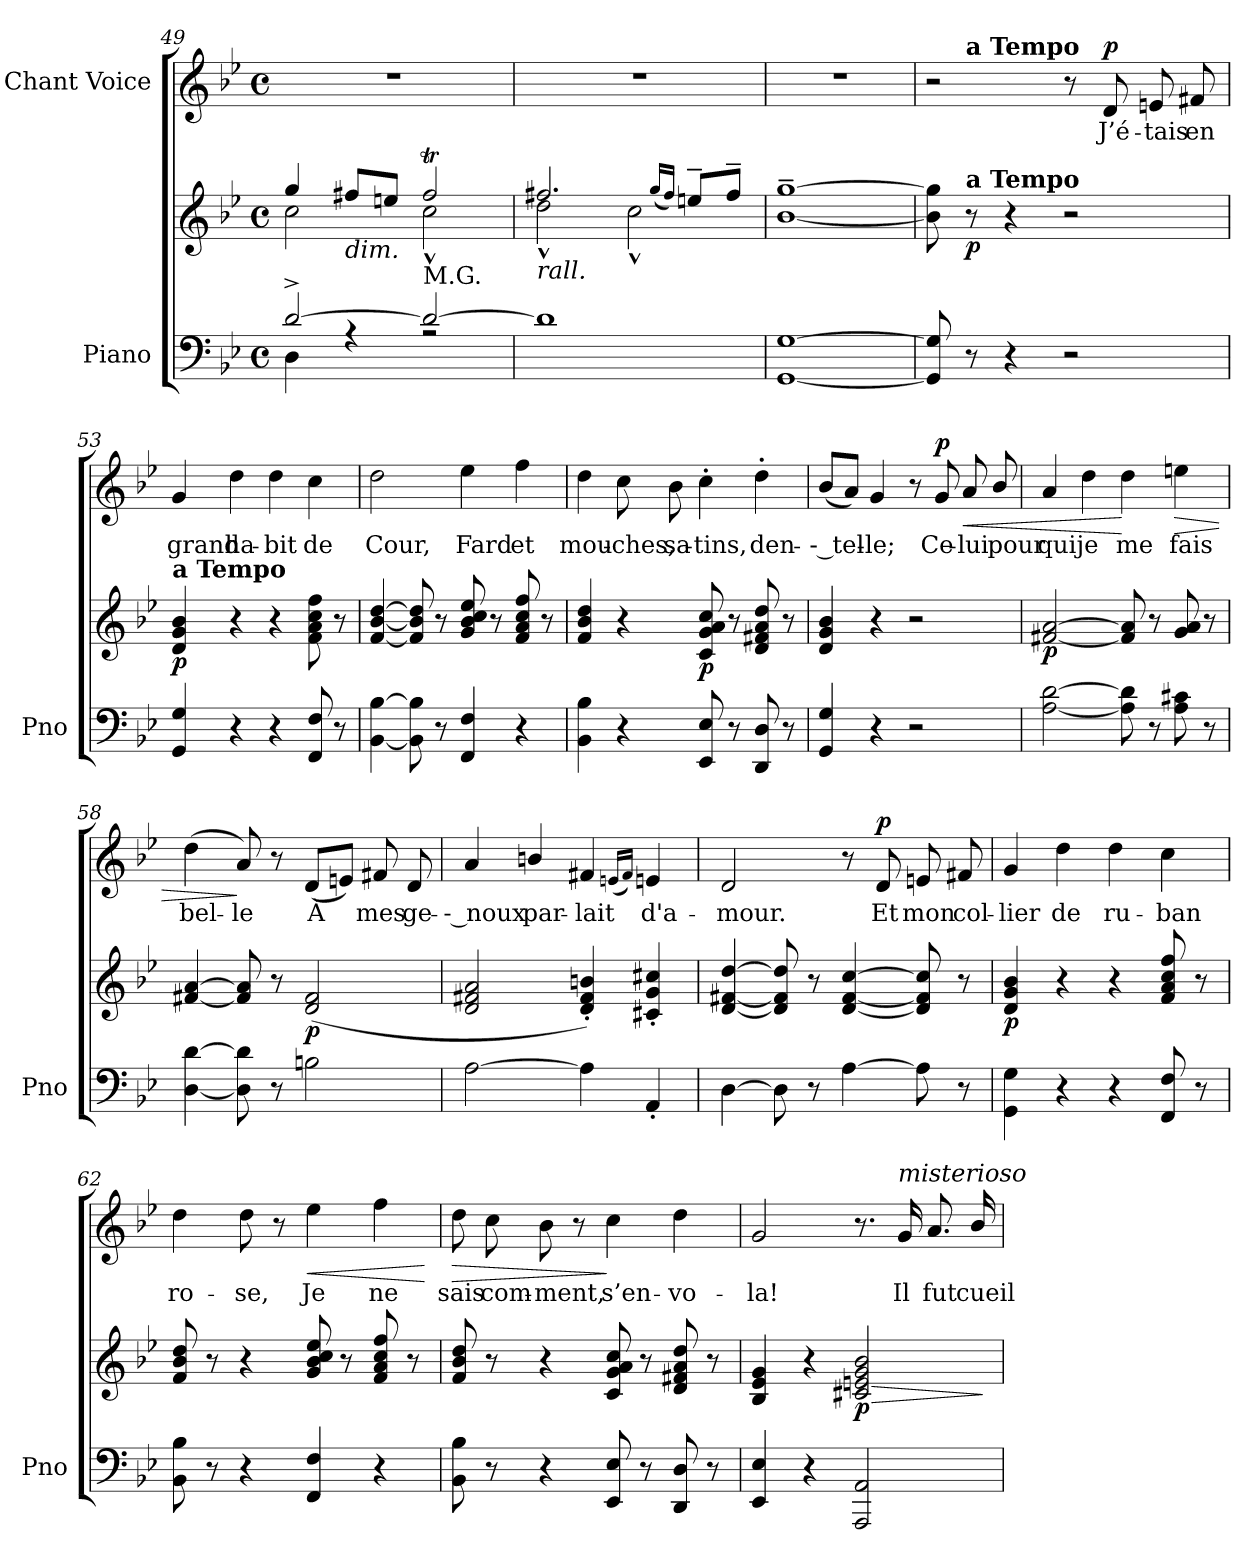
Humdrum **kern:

**kern	**kern	**dynam	**kern	**text	**dynam
*part2	*part2	*part2	*part1	*part1	*part1
*staff3	*staff2	*staff2/3	*staff1	*staff1	*staff1
*I"Piano	*	*	*I"Chant Voice	*	*
*I'Pno	*	*	*	*	*
!!LO:LB:g=z
*clefF4	*clefG2	*	*clefG2	*	*
*k[b-e-]	*k[b-e-]	*	*k[b-e-]	*	*
*M4/4	*M4/4	*	*M4/4	*	*
*met(c)	*met(c)	*	*met(c)	*	*
=49	=49	=49	=49	=49	=49
*^	*^	*	*^	*	*
[2d^/	4D\	4gg/	2cc\	.	1r	2ryy	.	.
!	!	!LO:TX:b:i:t=dim.	!	!	!	!	!	!
.	4rA	8ff#X/L	.	.	.	.	.	.
.	.	8een/J	.	.	.	.	.	.
*	*	*	*	*	*MM132	*	*	*
!	!	!LO:TX:b:t=M.G.	!	!	!	!	!	!
2d/_	2rA	2ff#t/	2cc^^\	.	.	2ryy	.	.
*v	*v	*	*	*	*v	*v	*	*
=50	=50	=50	=50	=50	=50	=50
*	*	*	*	*MM128	*	*
*^	*	*	*	*^	*	*
!	!	!LO:TX:b:i:t=rall.	!	!	!	!	!	!
*v	*v	*	*	*	*	*^	*	*
1d]	2.ff#X/	2ddTTT^^\	.	1r	2ryy	2.ryy	.	.
*	*	*	*	*MM114	*	*	*	*
.	.	2cc^^\	.	.	2ryy	.	.	.
*	*	*	*	*MM100	*	*	*	*
.	(>16qgg/LL	.	.	.	.	.	.	.
.	16qff#/JJ)	.	.	.	.	.	.	.
.	8een~/L	.	.	.	.	4ryy	.	.
.	8ff#~/J	.	.	.	.	.	.	.
*	*v	*v	*	*	*	*	*	*
*	*	*	*v	*v	*v	*	*
=51	=51	=51	=51	=51	=51
[1GG [1G	[1b-~ [1gg~	.	1r	.	.
=52	=52	=52	=52	=52	=52
*	*	*	*^	*	*
8GG/] 8G/]	8b-\] 8gg\]	.	2r	8ryy	.	.
!	!	!	!	!LO:TX:a:B:t=a Tempo	!	!
!	!LO:TX:a:B:t=a Tempo	!	!	!	!	!
!	!	!LO:DY:b	!	!	!	!
8r	8r	p	.	2..ryy	.	.
4r	4r	.	.	.	.	.
2r	2r	.	8r	.	.	.
!	!	!	!	!	!LO:LY:b	!LO:DY:a
.	.	.	8d/	.	J’é-	p
!	!	!	!	!	!LO:LY:b	!
.	.	.	8en/	.	-tais	.
!	!	!	!	!	!LO:LY:b	!
.	.	.	8f#X/	.	en	.
!!LO:LB:g=z
=53	=53	=53	=53	=53	=53	=53
!	!LO:TX:a:B:t=a Tempo	!	!	!	!	!
!	!	!LO:DY:b	!	!	!LO:LY:b	!
*	*	*	*v	*v	*	*
4GG/ 4G/	4d/ 4g/ 4b-/	p	4g/	grand	.
!	!	!	!	!LO:LY:b	!
4r	4r	.	4dd\	ha-	.
!	!	!	!	!LO:LY:b	!
4r	4r	.	4dd\	-bit	.
!	!	!	!	!LO:LY:b	!
8FF/ 8F/	8f\ 8a\ 8cc\ 8ff\	.	4cc\	de	.
8r	8r	.	.	.	.
=54	=54	=54	=54	=54	=54
!	!	!	!	!LO:LY:b	!
[4BB-\ [4B-\	[4f/ [4b-/ [4dd/	.	2dd\	Cour,	.
8BB-\] 8B-\]	8f/] 8b-/] 8dd/]	.	.	.	.
8r	8r	.	.	.	.
!	!	!LO:DY:b	!	!LO:LY:b	!
!	!	!LO:DY:n=1:b	!	!	!LO:DY:a
!	!	!	!	!	!LO:DY:n=1:a
4FF/ 4F/	8g/ 8b-/ 8cc/ 8ee-/	other-dynamics f	4ee-\	Fard	other-dynamics f
.	8r	.	.	.	.
!	!	!	!	!LO:LY:b	!
4r	8f/ 8a/ 8cc/ 8ff/	.	4ff\	et	.
.	8r	.	.	.	.
=55	=55	=55	=55	=55	=55
!	!	!	!	!LO:LY:b	!
4BB-\ 4B-\	4f/ 4b-/ 4dd/	.	4dd\	mou-	.
!	!	!	!	!LO:LY:b	!
4r	4r	.	8cc\	-ches,	.
!	!	!	!	!LO:LY:b	!
.	.	.	8b-\	sa-	.
!	!	!LO:DY:b	!	!LO:LY:b	!
8EE-/ 8E-/	8c/ 8g/ 8a/ 8cc/	p	4cc'\	-tins,	.
8r	8r	.	.	.	.
!	!	!	!	!LO:LY:b	!
8DD/ 8D/	8d/ 8f#X/ 8a/ 8dd/	.	4dd'\	den-	.
8r	8r	.	.	.	.
!!LO:PB:g=z
=56	=56	=56	=56	=56	=56
!	!	!	!	!LO:LY:b	!
4GG/ 4G/	4d/ 4g/ 4b-/	.	(<8b-/L	-- tel-	.
.	.	.	8a/J)	.	.
!	!	!	!	!LO:LY:b	!
4r	4r	.	4g/	-le;	.
2r	2r	.	8r	.	.
!	!	!	!	!LO:LY:b	!LO:DY:a
.	.	.	8g/	Ce-	p
!	!	!	!	!LO:LY:b	!LO:HP:b
.	.	.	8a/	-lui	<
!	!	!	!	!LO:LY:b	!
.	.	.	8b-/	pour	.
=57	=57	=57	=57	=57	=57
!	!	!LO:DY:b	!	!LO:LY:b	!
[2A\ [2d\	[2f#X/ [2a/	p	4a/	qui	.
!	!	!	!	!LO:LY:b	!
.	.	.	4dd\	je	.
!	!	!	!	!LO:LY:b	!
8A\] 8d\]	8f#/] 8a/]	.	4dd\	me	[
8r	8r	.	.	.	.
!	!	!	!	!LO:LY:b	!LO:HP:b
8A\ 8c#X\	8g/ 8a/	.	4een\	fais	>
8r	8r	.	.	.	.
=58	=58	=58	=58	=58	=58
!	!	!	!	!LO:LY:b	!
[4D\ [4d\	[4f#X/ [4a/	.	(>4dd\	bel-	.
!	!	!	!	!LO:LY:b	!
8D\] 8d\]	8f#/] 8a/]	.	8a/)	-le	]
8r	8r	.	8r	.	.
!	!	!LO:DY:b	!	!LO:LY:b	!
2Bn\	(>2d/ 2f#/	p	(<8d/L	À	.
.	.	.	8en/J)	.	.
!	!	!	!	!LO:LY:b	!
.	.	.	8f#X/	mes	.
!	!	!	!	!LO:LY:b	!
.	.	.	8d/	ge-	.
!!LO:LB:g=z
=59	=59	=59	=59	=59	=59
!	!	!	!	!LO:LY:b	!
[2A\	2d/ 2f#X/ 2a/	.	4a/	-- noux	.
!	!	!	!	!LO:LY:b	!
.	.	.	4bn/	par-	.
!	!	!	!	!LO:LY:b	!
4A\]	4d/' 4f#/' 4bn/')	.	4f#X/	-lait	.
.	.	.	(<16qen/LL	.	.
.	.	.	16qf#/JJ)	.	.
!	!	!	!	!LO:LY:b	!
4AA'/	4c#X/' 4g/' 4cc#X/'	.	4e/	d'a-	.
=60	=60	=60	=60	=60	=60
!	!	!	!	!LO:LY:b	!
[4D\	[4d/ [4f#X/ [4dd/	.	2d/	-mour.	.
8D\]	8d/] 8f#/] 8dd/]	.	.	.	.
8r	8r	.	.	.	.
[4A\	[4d/ [4f#/ [4cc/	.	8r	.	.
!	!	!	!	!LO:LY:b	!LO:DY:a
.	.	.	8d/	Et	p
!	!	!	!	!LO:LY:b	!
8A\]	8d/] 8f#/] 8cc/]	.	8en/	mon	.
!	!	!	!	!LO:LY:b	!
8r	8r	.	8f#X/	col-	.
=61	=61	=61	=61	=61	=61
!	!	!LO:DY:b	!	!LO:LY:b	!
4GG\ 4G\	4d/ 4g/ 4b-/	p	4g/	-lier	.
!	!	!	!	!LO:LY:b	!
4r	4r	.	4dd\	de	.
!	!	!	!	!LO:LY:b	!
4r	4r	.	4dd\	ru-	.
!	!	!	!	!LO:LY:b	!
8FF/ 8F/	8f/ 8a/ 8cc/ 8ff/	.	4cc\	-ban	.
8r	8r	.	.	.	.
=62	=62	=62	=62	=62	=62
!	!	!	!	!LO:LY:b	!
8BB-\ 8B-\	8f/ 8b-/ 8dd/	.	4dd\	ro-	.
8r	8r	.	.	.	.
!	!	!	!	!LO:LY:b	!
4r	4r	.	8dd\	-se,	.
.	.	.	8r	.	.
!	!	!	!	!LO:LY:b	!LO:HP:b
4FF/ 4F/	8g/ 8b-/ 8cc/ 8ee-/	.	4ee-\	Je	<
.	8r	.	.	.	.
!	!	!	!	!LO:LY:b	!
4r	8f/ 8a/ 8cc/ 8ff/	.	4ff\	ne	.
.	8r	.	.	.	.
.	.	.	.	.	[
!!LO:LB:g=z
=63	=63	=63	=63	=63	=63
!	!	!	!	!LO:LY:b	!LO:HP:b
8BB-\ 8B-\	8f/ 8b-/ 8dd/	.	8dd\	sais	>
!	!	!	!	!LO:LY:b	!
8r	8r	.	8cc\	com-	.
!	!	!	!	!LO:LY:b	!
4r	4r	.	8b-\	-ment,	.
.	.	.	8r	.	.
!	!	!	!	!LO:LY:b	!
8EE-/ 8E-/	8c/ 8g/ 8a/ 8cc/	.	4cc\	s’en-	]
8r	8r	.	.	.	.
!	!	!	!	!LO:LY:b	!
8DD/ 8D/	8d/ 8f#X/ 8a/ 8dd/	.	4dd\	-vo-	.
8r	8r	.	.	.	.
=64	=64	=64	=64	=64	=64
!	!	!	!	!LO:LY:b	!
4EE-/ 4E-/	4B-/ 4e-/ 4g/	.	2g/	-la!	.
4r	4r	.	.	.	.
!	!	!LO:HP:b	!	!	!
!	!	!LO:DY:n=1:b	!	!	!
2AAA/ 2AA/	2c#X/ 2en/ 2g/ 2b-/	> p	8.r	.	.
!	!	!	!LO:TX:a:i:t=misterioso	!	!
!	!	!	!	!LO:LY:b	!
.	.	.	16g/	Il	.
!	!	!	!	!LO:LY:b	!
.	.	.	8.a/	fut	.
!	!	!	!	!LO:LY:b	!
.	.	.	16b-/	cueil-	.
.	.	]	.	.	.
=	=	=	=	=	=
*-	*-	*-	*-	*-	*-
